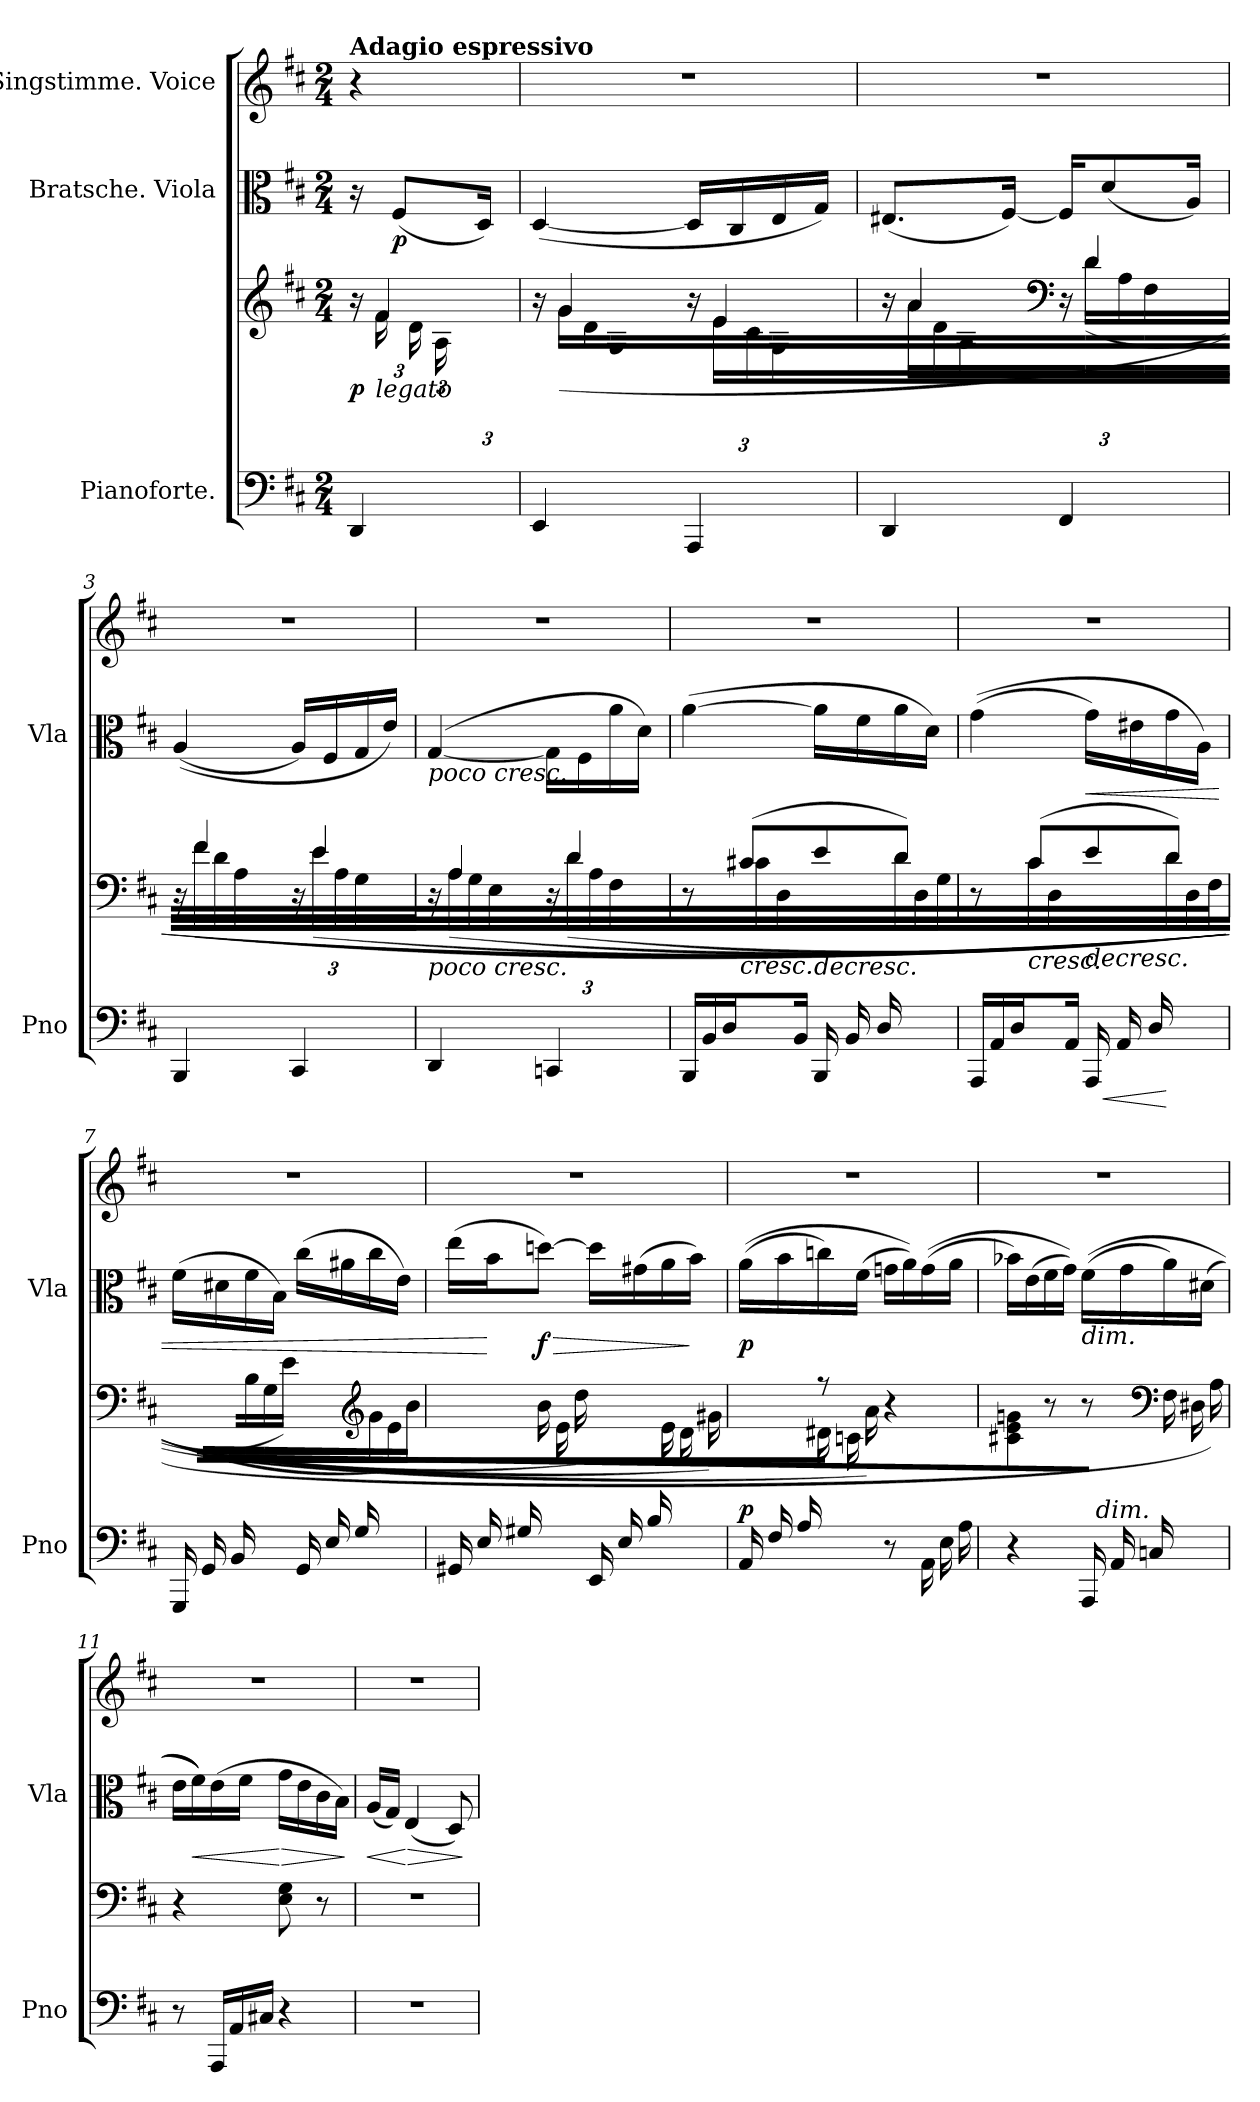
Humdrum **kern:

**kern	**kern	**dynam	**kern	**dynam	**kern
*part3	*part3	*part3	*part2	*part2	*part1
*staff4	*staff3	*staff3/4	*staff2	*staff2	*staff1
*I"Pianoforte.	*	*	*I"Bratsche. Viola	*	*I"Singstimme. Voice
*I'Pno	*	*	*I'Vla	*	*
*	*	*	*stria5	*	*
*clefF4	*clefG2	*	*clefC3	*	*clefG2
*k[f#c#]	*k[f#c#]	*	*k[f#c#]	*	*k[f#c#]
*M2/4	*M2/4	*	*M2/4	*	*M2/4
=	=	=	=	=	=
*^	*^	*	*	*	*
*	*	*Xtuplet	*tuplet	*	*	*	*
*	*	*	*Xbrackettup	*	*	*	*
!	!	!	!	!	!	!	!LO:TX:a:B:t=Adagio espressivo
!	!	!	!	!LO:DY:a=2	!	!	!
6ryy	4DD/	24r	24ryy	p	16r	.	4r
!	!	!LO:TX:b:i:t=legato	!	!	!	!	!
.	.	(6f#/	24f#\LL	.	.	.	.
!	!	!	!	!	!	!LO:DY:b	!
.	.	.	.	.	(8F#/L	p	.
.	.	.	24d\	.	.	.	.
.	.	.	24A\	.	.	.	.
24F#/	.	.	12ryy	.	.	.	.
.	.	.	.	.	16D/Jk)	.	.
24AA/JJ)	.	24ryy	.	.	.	.	.
=1	=1	=1	=1	=1	=1	=1	=1
*	*	*Xtuplet	*	*	*	*	*
6ryy	4EE/	24r	24ryy	.	([4D/	.	2r
.	.	6g/	(24g\LL	.	.	.	.
.	.	.	24d\	.	.	.	.
.	.	.	24G\	.	.	.	.
24D/	.	.	12ryy	.	.	.	.
24BB/JJ)	.	24ryy	.	.	.	.	.
6ryy	4AAA/	24r	24ryy	.	16D/LL]	.	.
.	.	(6e/	24e\LL	.	.	.	.
.	.	.	.	.	16C#/	.	.
.	.	.	24c#\	.	.	.	.
.	.	.	24G\	.	16E/	.	.
24C#/	.	.	12ryy	.	.	.	.
.	.	.	.	.	16G/JJ)	.	.
24AA/JJ)	.	24ryy	.	.	.	.	.
=2	=2	=2	=2	=2	=2	=2	=2
6ryy	4DD/	24r	24ryy	.	(8.E#X/L	.	2r
.	.	(6a/	24a\LL	.	.	.	.
.	.	.	24d\	.	.	.	.
.	.	.	24A\	.	.	.	.
24F#/	.	.	12ryy	.	.	.	.
.	.	.	.	.	[16F#/Jk)	.	.
24D/JJ)	.	24ryy	.	.	.	.	.
*	*	*clefF4	*	*	*	*	*
6ryy	4FF#/	24r	24ryy	.	16F#/KL]	.	.
.	.	6d/	(24d\LL	.	.	.	.
.	.	.	.	.	(8d/	.	.
.	.	.	24A\	.	.	.	.
.	.	.	24F#\	.	.	.	.
24D/	.	.	12ryy	.	.	.	.
.	.	.	.	.	16A/Jk)	.	.
24AA/JJ)	.	24ryy	.	.	.	.	.
=3	=3	=3	=3	=3	=3	=3	=3
6ryy	4BBB/	24r	24ryy	.	((4A/	.	2r
.	.	6f#/	(24f#\LL	.	.	.	.
.	.	.	24d\	.	.	.	.
.	.	.	24A\	.	.	.	.
24F#/	.	.	12ryy	.	.	.	.
24D/JJ)	.	24ryy	.	.	.	.	.
6ryy	4CC#/	24r	24ryy	.	16A/LL)	.	.
.	.	6e/	(24e\LL	.	.	.	.
.	.	.	.	.	16F#/	.	.
.	.	.	24A\	.	.	.	.
.	.	.	24G\	.	16G/	.	.
24E/	.	.	12ryy	.	.	.	.
.	.	.	.	.	16e/JJ)	.	.
24AA/JJ)	.	24ryy	.	.	.	.	.
!!LO:LB:g=z
=4	=4	=4	=4	=4	=4	=4	=4
!	!	!	!	!	!LO:TX:b:i:t=poco cresc.	!	!
!	!	!LO:TX:b:i:t=poco cresc.	!	!	!	!	!
6ryy	4DD/	24r	24ryy	.	([<4G/	.	2r
.	.	6A/	(24A\LL	.	.	.	.
.	.	.	24G\	.	.	.	.
.	.	.	24E\	.	.	.	.
24C#/	.	.	12ryy	.	.	.	.
24AA/JJ)	.	24ryy	.	.	.	.	.
6ryy	4CCn/	24r	24ryy	.	16G\LL]	.	.
.	.	6d/	(24d\LL	.	.	.	.
.	.	.	.	.	16F#\	.	.
.	.	.	24A\	.	.	.	.
.	.	.	24F#\	.	16a\	.	.
24D/	.	.	12ryy	.	.	.	.
.	.	.	.	.	16d\JJ)	.	.
24AA/JJ)	.	24ryy	.	.	.	.	.
*v	*v	*	*	*	*	*	*
=5	=5	=5	=5	=5	=5	=5
*Xtuplet	*	*	*	*	*	*
24BBB/LL	8r	8ryy	.	([4a\	.	2r
24BB/	.	.	.	.	.	.
24D/	.	.	.	.	.	.
!	!	!	!LO:HP:b	!	!	!
12ryy	(>8c#X/L	24c#\	<	.	.	.
.	.	24D\	.	.	.	.
24BB/JJ	.	6ryy	.	.	.	.
!	!	!	!LO:HP:b	!	!	!
24BBB/LL	8e/	.	>	16a\LL]	.	.
24BB/	.	.	.	.	.	.
.	.	.	.	16f#\	.	.
24D/	.	.	.	.	.	.
8ryy	8d/J)	24d\	[	16a\	.	.
.	.	24D\	.	.	.	.
.	.	.	.	16d\JJ)	.	.
.	.	24G\JJ	.	.	.	.
=6	=6	=6	=6	=6	=6	=6
24AAA/LL	8r	8ryy	.	((4g\	.	2r
24AA/	.	.	.	.	.	.
24D/	.	.	.	.	.	.
!	!	!	!LO:HP:b	!	!	!
12ryy	(>8c#/L	24c#\	<	.	.	.
.	.	24D\	.	.	.	.
24AA/JJ	.	6ryy	.	.	.	.
!	!	!	!LO:HP:n=1:b	!	!LO:HP:b	!
24AAA/LL	8e/	.	] >	16g\LL)	<	.
!	!	!	!LO:HP:b=2	!	!	!
24AA/	.	.	<	.	.	.
.	.	.	.	16e#X\	.	.
24D/	.	.	.	.	.	.
8ryy	8d/J)	24d\	[	16g\	.	.
.	.	24D\	.	.	.	.
.	.	.	.	16A\JJ)	.	.
.	.	24F#\JJ	.	.	.	.
=7	=7	=7	=7	=7	=7	=7
(24GGG/LL	4ryy	8ryy	.	(16f#\LL	.	2r
24GG/	.	.	.	.	.	.
.	.	.	.	16d#X\	.	.
24BB/	.	.	.	.	.	.
8ryy	.	24B\	.	16f#\	.	.
.	.	24G\	.	.	.	.
.	.	.	.	16B\JJ)	.	.
.	.	24e\JJ)	.	.	.	.
(24GG/LL	8ryy	8ryy	.	(16cc#\LL	.	.
24E/	.	.	.	.	.	.
.	.	.	.	16a#X\	.	.
24G/	.	.	.	.	.	.
*	*clefG2	*	*	*	*	*
8ryy	8ryy	24g\	.	16cc#\	.	.
.	.	24e\	.	.	.	.
.	.	.	.	16e\JJ)	.	.
.	.	24b\JJ)	.	.	.	.
*	*v	*v	*	*	*	*
.	.	]	.	.	.
!!LO:LB:g=z
=8	=8	=8	=8	=8	=8
*	*^	*	*	*	*
(24GG#X/LL	2ryy	8ryy	.	(16ee\LL	.	2r
24E/	.	.	.	.	.	.
.	.	.	.	16b\J	[	.
24G#X/	.	.	.	.	.	.
!	!	!	!	!	!LO:HP:b	!
!	!	!	!	!	!LO:DY:n=1:b	!
8ryy	.	24b\	.	[8ddn\J)	> f	.
.	.	24e\	.	.	.	.
.	.	24dd\JJ)	.	.	.	.
(24EE/LL	.	8ryy	.	16dd\LL]	.	.
24E/	.	.	.	.	.	.
.	.	.	.	(16g#X\	.	.
24B/	.	.	.	.	.	.
8ryy	.	24e\	.	16a\	.	.
.	.	24d\	.	.	.	.
.	.	.	.	16b\JJ)	]	.
.	.	24g#X\JJ)	.	.	.	.
*	*v	*v	*	*	*	*
.	.	[	.	.	.
=9	=9	=9	=9	=9	=9
*	*^	*	*	*	*
!	!	!	!LO:DY:a=2	!	!LO:DY:b	!
(24AA/LL	8ryy	8ryy	p	((16a\LL	p	2r
24F#/	.	.	.	.	.	.
.	.	.	.	16b\	.	.
24A/	.	.	.	.	.	.
8ryy	8r	24d#X\	.	16ccn\)	.	.
.	.	24cn\	.	.	.	.
.	.	.	.	(16f#\JJ	.	.
.	.	24a\JJ)	.	.	.	.
8r	4r	4ryy	.	16gn\LL	.	.
.	.	.	.	16a\))	.	.
24AA\LL	.	.	.	((16g\	.	.
24E\	.	.	.	.	.	.
.	.	.	.	16a\JJ	.	.
24A\JJ	.	.	.	.	.	.
=10	=10	=10	=10	=10	=10	=10
4r	8c#X/ 8e/ 8gn/	4.ryy	.	16b-X\LL)	.	2r
.	.	.	.	(16e\	.	.
.	8r	.	.	16f#\	.	.
.	.	.	.	16g\JJ))	.	.
!	!	!	!	!LO:TX:b:i:t=dim.	!	!
(>24AAA/LL	8r	.	.	((16f#\LL	.	.
!LO:TX:a:i:t=dim.	!	!	!	!	!	!
24AA/	.	.	.	.	.	.
.	.	.	.	16g\	.	.
24Cn/	.	.	.	.	.	.
*	*clefF4	*	*	*	*	*
8ryy	8ryy	24F#\	.	16a\)	.	.
.	.	24D#X\	.	.	.	.
.	.	.	.	(16d#X\JJ	.	.
.	.	24A\JJ)	.	.	.	.
*	*v	*v	*	*	*	*
=11	=11	=11	=11	=11	=11
8r	4r	.	16e\LL	.	2r
!	!	!	!	!LO:HP:b	!
.	.	.	16f#\))	<	.
24AAA/LL	.	.	(16e\	.	.
24AA/	.	.	.	.	.
.	.	.	16f#\JJ	.	.
24C#X/JJ	.	.	.	.	.
!	!	!	!	!LO:HP:n=1:b	!
4r	8E\ 8G\	.	16g\LL	[ >	.
.	.	.	16e\	.	.
.	8r	.	16c#\	.	.
.	.	.	16B\JJ)	.	.
.	.	.	.	]	.
!!LO:PB:g=z
=12	=12	=12	=12	=12	=12
!	!	!	!	!LO:HP:b	!
2r	2r	.	(16A/LL	<	2r
.	.	.	16G/JJ)	.	.
!	!	!	!	!LO:HP:n=1:b	!
.	.	.	(4E/	[ >	.
.	.	.	8D/)	.	.
.	.	.	.	]	.
=	=	=	=	=	=
*-	*-	*-	*-	*-	*-
